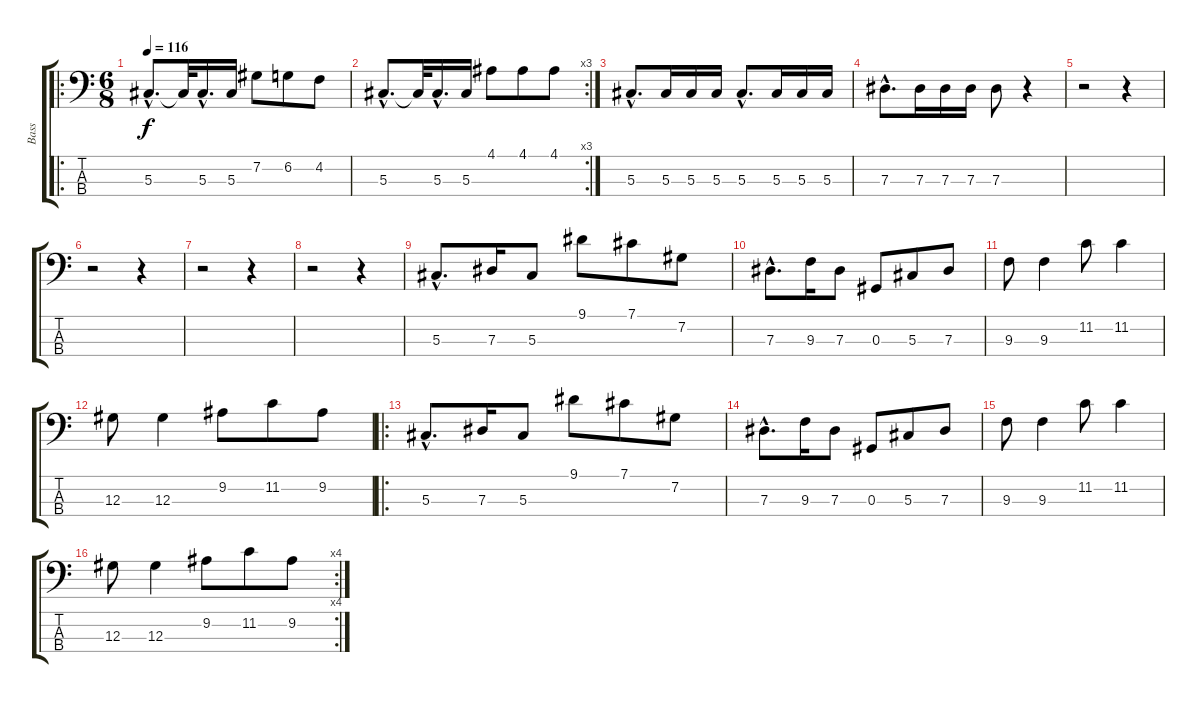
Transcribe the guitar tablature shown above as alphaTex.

\track ("Bass" "Bass") {instrument electricbasspick}
\staff {score tabs}
\tuning (Gb2 Db2 Ab1 Db1) {hide}
\ro
\ts (6 8)
\tempo 116
\clef f4
\ks c
5.3{hac}.8{d dy f instrument electricbasspick} 5.3{t}.32 5.3{hac}.16{d} 5.3.16 7.2.8 6.2.8 4.2.8 |
\rc 3
5.3{hac}.8{d} 5.3{t}.32 5.3{hac}.16{d} 5.3.16 4.1.8 4.1.8 4.1.8 |
5.3{hac}.8{d} 5.3.16 5.3.16 5.3.16 5.3{hac}.8{d} 5.3.16 5.3.16 5.3.16 |
7.3{hac}.8{d} 7.3.16 7.3.16 7.3.16 7.3.8 r.4 |
r.2 r.4 |
r.2 r.4 |
r.2 r.4 |
r.2 r.4 |
5.3{hac}.8{d} 7.3.16 5.3.8 9.1.8 7.1.8 7.2.8 |
7.3{hac}.8{d} 9.3.16 7.3.8 0.3.8 5.3.8 7.3.8 |
9.3.8 9.3.4 11.2.8 11.2.4 |
12.3.8 12.3.4 9.2.8 11.2.8 9.2.8 |
\ro
5.3{hac}.8{d} 7.3.16 5.3.8 9.1.8 7.1.8 7.2.8 |
7.3{hac}.8{d} 9.3.16 7.3.8 0.3.8 5.3.8 7.3.8 |
9.3.8 9.3.4 11.2.8 11.2.4 |
\rc 4
12.3.8 12.3.4 9.2.8 11.2.8 9.2.8
